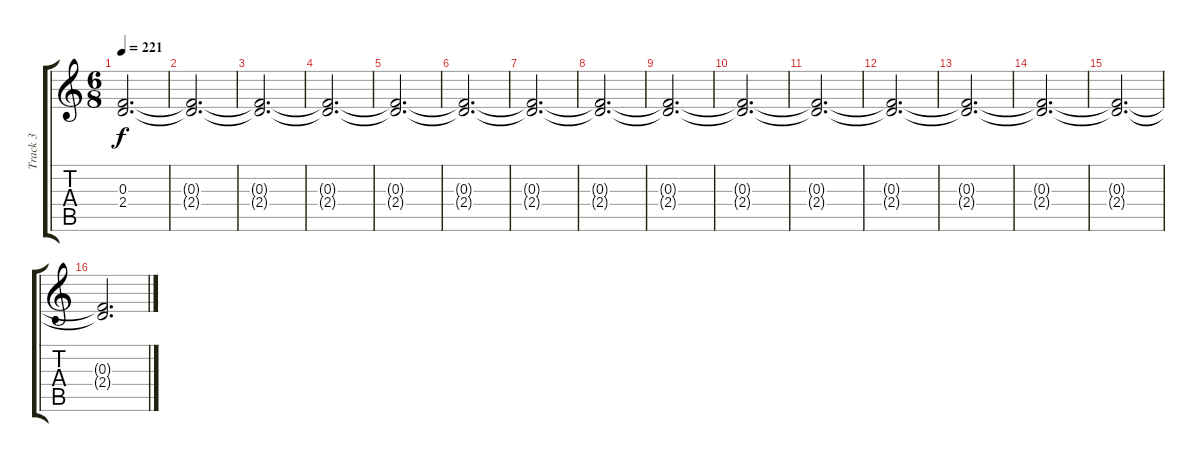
\track ("Track 3" "Track 3") {instrument distortionguitar}
\staff {score tabs}
\tuning (D4 A3 F3 C3 G2 D2) {hide}
\ts (6 8)
\tempo 221
\clef g2
\ks c
(0.3{t} 2.4{t}).2{d dy f} |
(0.3{t} 2.4{t}).2{d} |
(0.3{t} 2.4{t}).2{d} |
(0.3{t} 2.4{t}).2{d} |
(0.3{t} 2.4{t}).2{d} |
(0.3{t} 2.4{t}).2{d} |
(0.3{t} 2.4{t}).2{d} |
(0.3{t} 2.4{t}).2{d} |
(0.3{t} 2.4{t}).2{d} |
(0.3{t} 2.4{t}).2{d} |
(0.3{t} 2.4{t}).2{d} |
(0.3{t} 2.4{t}).2{d} |
(0.3{t} 2.4{t}).2{d} |
(0.3{t} 2.4{t}).2{d} |
(0.3{t} 2.4{t}).2{d} |
(0.3{t} 2.4{t}).2{d}
